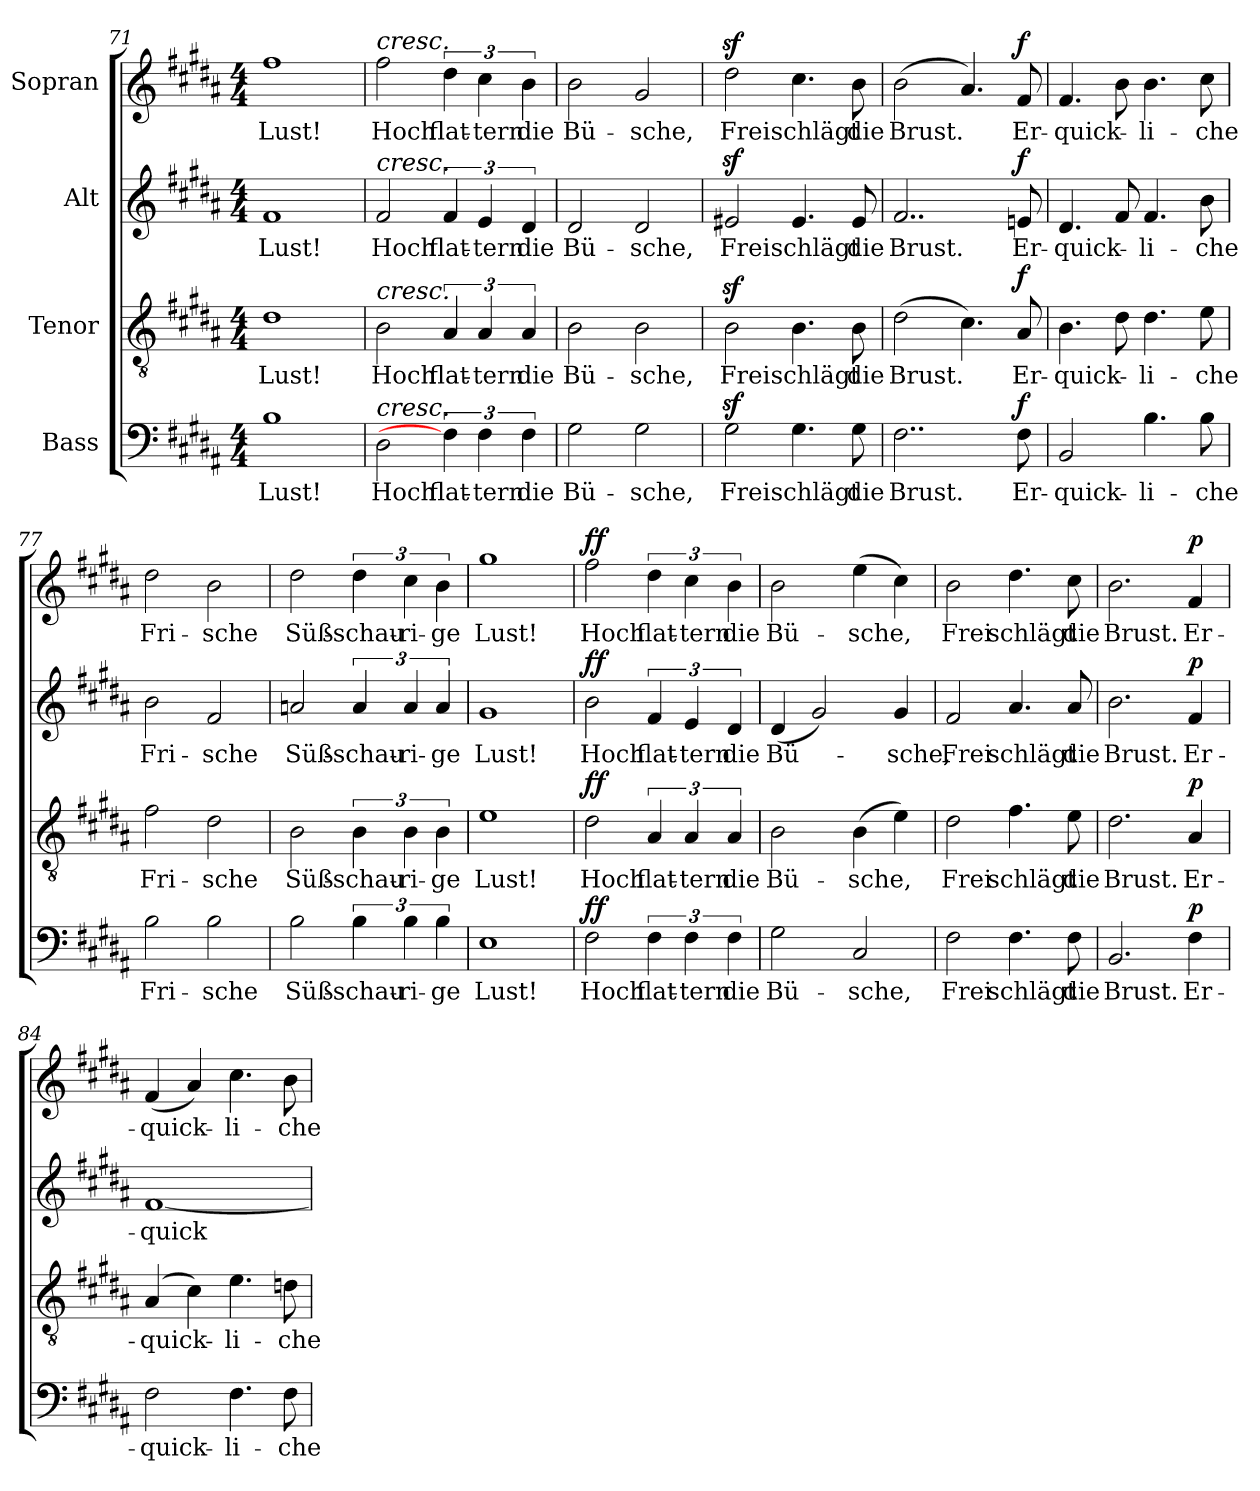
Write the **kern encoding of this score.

**kern	**text	**dynam	**kern	**text	**dynam	**kern	**text	**dynam	**kern	**text	**dynam
*part4	*part4	*part4	*part3	*part3	*part3	*part2	*part2	*part2	*part1	*part1	*part1
*staff4	*staff4	*staff4	*staff3	*staff3	*staff3	*staff2	*staff2	*staff2	*staff1	*staff1	*staff1
*I"Bass	*	*	*I"Tenor	*	*	*I"Alt	*	*	*I"Sopran	*	*
*clefF4	*	*	*clefGv2	*	*	*clefG2	*	*	*clefG2	*	*
*k[f#c#g#d#a#]	*	*	*k[f#c#g#d#a#]	*	*	*k[f#c#g#d#a#]	*	*	*k[f#c#g#d#a#]	*	*
*B:	*	*	*B:	*	*	*B:	*	*	*B:	*	*
*M4/4	*	*	*M4/4	*	*	*M4/4	*	*	*M4/4	*	*
=71	=71	=71	=71	=71	=71	=71	=71	=71	=71	=71	=71
!	!LO:LY:b	!	!	!LO:LY:b	!	!	!LO:LY:b	!	!	!LO:LY:b	!
1B	Lust!	.	1d#	Lust!	.	1f#	Lust!	.	1ff#	Lust!	.
=72	=72	=72	=72	=72	=72	=72	=72	=72	=72	=72	=72
!	!	!	!	!	!	!	!	!	!LO:TX:a:i:t=cresc.	!	!
!	!	!	!	!	!	!LO:TX:a:i:t=cresc.	!	!	!	!	!
!	!	!	!LO:TX:a:i:t=cresc.	!	!	!	!	!	!	!	!
!LO:TX:a:i:t=cresc.	!	!	!	!	!	!	!	!	!	!	!
!	!LO:LY:b	!	!	!LO:LY:b	!	!	!LO:LY:b	!	!	!LO:LY:b	!
2D#\	Hoch	.	2B\	Hoch	.	2f#/	Hoch	.	2ff#\	Hoch	.
!	!LO:LY:b	!	!	!LO:LY:b	!	!	!LO:LY:b	!	!	!LO:LY:b	!
6F#\]	flat-	.	6A#/	flat-	.	6f#/	flat-	.	6dd#\	flat-	.
!	!LO:LY:b	!	!	!LO:LY:b	!	!	!LO:LY:b	!	!	!LO:LY:b	!
6F#\	-tern	.	6A#/	-tern	.	6e/	-tern	.	6cc#\	-tern	.
!	!LO:LY:b	!	!	!LO:LY:b	!	!	!LO:LY:b	!	!	!LO:LY:b	!
6F#\	die	.	6A#/	die	.	6d#/	die	.	6b\	die	.
=73	=73	=73	=73	=73	=73	=73	=73	=73	=73	=73	=73
!	!LO:LY:b	!	!	!LO:LY:b	!	!	!LO:LY:b	!	!	!LO:LY:b	!
2G#\	Bü-	.	2B\	Bü-	.	2d#/	Bü-	.	2b\	Bü-	.
!	!LO:LY:b	!	!	!LO:LY:b	!	!	!LO:LY:b	!	!	!LO:LY:b	!
2G#\	-sche,	.	2B\	-sche,	.	2d#/	-sche,	.	2g#/	-sche,	.
!!LO:PB:g=z
=74	=74	=74	=74	=74	=74	=74	=74	=74	=74	=74	=74
!	!LO:LY:b	!	!	!LO:LY:b	!	!	!LO:LY:b	!	!	!LO:LY:b	!
2G#z<\	Frei	.	2Bz<\	Frei	.	2e#Xz</	Frei	.	2dd#z<\	Frei	.
!	!LO:LY:b	!	!	!LO:LY:b	!	!	!LO:LY:b	!	!	!LO:LY:b	!
4.G#\	schlägt	.	4.B\	schlägt	.	4.e#/	schlägt	.	4.cc#\	schlägt	.
!	!LO:LY:b	!	!	!LO:LY:b	!	!	!LO:LY:b	!	!	!LO:LY:b	!
8G#\	die	.	8B\	die	.	8e#/	die	.	8b\	die	.
=75	=75	=75	=75	=75	=75	=75	=75	=75	=75	=75	=75
!	!LO:LY:b	!	!	!LO:LY:b	!	!	!LO:LY:b	!	!	!LO:LY:b	!
2..F#\	Brust.	.	(>2d#\	Brust.	.	2..f#/	Brust.	.	(>2b\	Brust.	.
.	.	.	4.c#\)	.	.	.	.	.	4.a#/)	.	.
!	!LO:LY:b	!LO:DY:b	!	!LO:LY:b	!LO:DY:b	!	!LO:LY:b	!LO:DY:b	!	!LO:LY:b	!LO:DY:b
8F#\	Er-	f	8A#/	Er-	f	8eni/	Er-	f	8f#/	Er-	f
=76	=76	=76	=76	=76	=76	=76	=76	=76	=76	=76	=76
!	!LO:LY:b	!	!	!LO:LY:b	!	!	!LO:LY:b	!	!	!LO:LY:b	!
2BB/	-quick-	.	4.B\	-quick-	.	4.d#/	-quick-	.	4.f#/	-quick-	.
.	.	.	8d#\	.	.	8f#/	.	.	8b\	.	.
!	!LO:LY:b	!	!	!LO:LY:b	!	!	!LO:LY:b	!	!	!LO:LY:b	!
4.B\	-li-	.	4.d#\	-li-	.	4.f#/	-li-	.	4.b\	-li-	.
!	!LO:LY:b	!	!	!LO:LY:b	!	!	!LO:LY:b	!	!	!LO:LY:b	!
8B\	-che	.	8e\	-che	.	8b\	-che	.	8cc#\	-che	.
=77	=77	=77	=77	=77	=77	=77	=77	=77	=77	=77	=77
!	!LO:LY:b	!	!	!LO:LY:b	!	!	!LO:LY:b	!	!	!LO:LY:b	!
2B\	Fri-	.	2f#\	Fri-	.	2b\	Fri-	.	2dd#\	Fri-	.
!	!LO:LY:b	!	!	!LO:LY:b	!	!	!LO:LY:b	!	!	!LO:LY:b	!
2B\	-sche	.	2d#\	-sche	.	2f#/	-sche	.	2b\	-sche	.
=78	=78	=78	=78	=78	=78	=78	=78	=78	=78	=78	=78
!	!LO:LY:b	!	!	!LO:LY:b	!	!	!LO:LY:b	!	!	!LO:LY:b	!
2B\	Süß-	.	2B\	Süß-	.	2an/	Süß-	.	2dd#\	Süß-	.
!	!LO:LY:b	!	!	!LO:LY:b	!	!	!LO:LY:b	!	!	!LO:LY:b	!
6B\	-schau-	.	6B\	-schau-	.	6a/	-schau-	.	6dd#\	-schau-	.
!	!LO:LY:b	!	!	!LO:LY:b	!	!	!LO:LY:b	!	!	!LO:LY:b	!
6B\	-ri-	.	6B\	-ri-	.	6a/	-ri-	.	6cc#\	-ri-	.
!	!LO:LY:b	!	!	!LO:LY:b	!	!	!LO:LY:b	!	!	!LO:LY:b	!
6B\	-ge	.	6B\	-ge	.	6a/	-ge	.	6b\	-ge	.
=79	=79	=79	=79	=79	=79	=79	=79	=79	=79	=79	=79
!	!LO:LY:b	!	!	!LO:LY:b	!	!	!LO:LY:b	!	!	!LO:LY:b	!
1E	Lust!	.	1e	Lust!	.	1g#	Lust!	.	1gg#	Lust!	.
!!LO:LB:g=z
=80	=80	=80	=80	=80	=80	=80	=80	=80	=80	=80	=80
!	!LO:LY:b	!LO:DY:b	!	!LO:LY:b	!LO:DY:b	!	!LO:LY:b	!LO:DY:b	!	!LO:LY:b	!LO:DY:b
2F#\	Hoch	ff	2d#\	Hoch	ff	2b\	Hoch	ff	2ff#\	Hoch	ff
!	!LO:LY:b	!	!	!LO:LY:b	!	!	!LO:LY:b	!	!	!LO:LY:b	!
6F#\	flat-	.	6A#/	flat-	.	6f#/	flat-	.	6dd#\	flat-	.
!	!LO:LY:b	!	!	!LO:LY:b	!	!	!LO:LY:b	!	!	!LO:LY:b	!
6F#\	-tern	.	6A#/	-tern	.	6e/	-tern	.	6cc#\	-tern	.
!	!LO:LY:b	!	!	!LO:LY:b	!	!	!LO:LY:b	!	!	!LO:LY:b	!
6F#\	die	.	6A#/	die	.	6d#/	die	.	6b\	die	.
=81	=81	=81	=81	=81	=81	=81	=81	=81	=81	=81	=81
!	!LO:LY:b	!	!	!LO:LY:b	!	!	!LO:LY:b	!	!	!LO:LY:b	!
2G#\	Bü-	.	2B\	Bü-	.	(<4d#/	Bü-	.	2b\	Bü-	.
.	.	.	.	.	.	2g#/)	.	.	.	.	.
!	!LO:LY:b	!	!	!LO:LY:b	!	!	!	!	!	!LO:LY:b	!
2C#/	-sche,	.	(>4B\	-sche,	.	.	.	.	(>4ee\	-sche,	.
!	!	!	!	!	!	!	!LO:LY:b	!	!	!	!
.	.	.	4e\)	.	.	4g#/	-sche,	.	4cc#\)	.	.
=82	=82	=82	=82	=82	=82	=82	=82	=82	=82	=82	=82
!	!LO:LY:b	!	!	!LO:LY:b	!	!	!LO:LY:b	!	!	!LO:LY:b	!
2F#\	Frei	.	2d#\	Frei	.	2f#/	Frei	.	2b\	Frei	.
!	!LO:LY:b	!	!	!LO:LY:b	!	!	!LO:LY:b	!	!	!LO:LY:b	!
4.F#\	schlägt	.	4.f#\	schlägt	.	4.a#/	schlägt	.	4.dd#\	schlägt	.
!	!LO:LY:b	!	!	!LO:LY:b	!	!	!LO:LY:b	!	!	!LO:LY:b	!
8F#\	die	.	8e\	die	.	8a#/	die	.	8cc#\	die	.
=83	=83	=83	=83	=83	=83	=83	=83	=83	=83	=83	=83
!	!LO:LY:b	!	!	!LO:LY:b	!	!	!LO:LY:b	!	!	!LO:LY:b	!
2.BB/	Brust.	.	2.d#\	Brust.	.	2.b\	Brust.	.	2.b\	Brust.	.
!	!LO:LY:b	!LO:DY:b	!	!LO:LY:b	!LO:DY:b	!	!LO:LY:b	!LO:DY:b	!	!LO:LY:b	!LO:DY:b
4F#\	Er-	p	4A#/	Er-	p	4f#/	Er-	p	4f#/	Er-	p
!!LO:LB:g=z
=84	=84	=84	=84	=84	=84	=84	=84	=84	=84	=84	=84
!	!LO:LY:b	!	!	!LO:LY:b	!	!	!LO:LY:b	!	!	!LO:LY:b	!
2F#\	-quick-	.	(<4A#/	-quick-	.	[1f#	-quick-	.	(<4f#/	-quick-	.
.	.	.	4c#\)	.	.	.	.	.	4a#/)	.	.
!	!LO:LY:b	!	!	!LO:LY:b	!	!	!	!	!	!LO:LY:b	!
4.F#\	-li-	.	4.e\	-li-	.	.	.	.	4.cc#\	-li-	.
!	!LO:LY:b	!	!	!LO:LY:b	!	!	!	!	!	!LO:LY:b	!
8F#\	-che	.	8dn\	-che	.	.	.	.	8b\	-che	.
=	=	=	=	=	=	=	=	=	=	=	=
*-	*-	*-	*-	*-	*-	*-	*-	*-	*-	*-	*-
